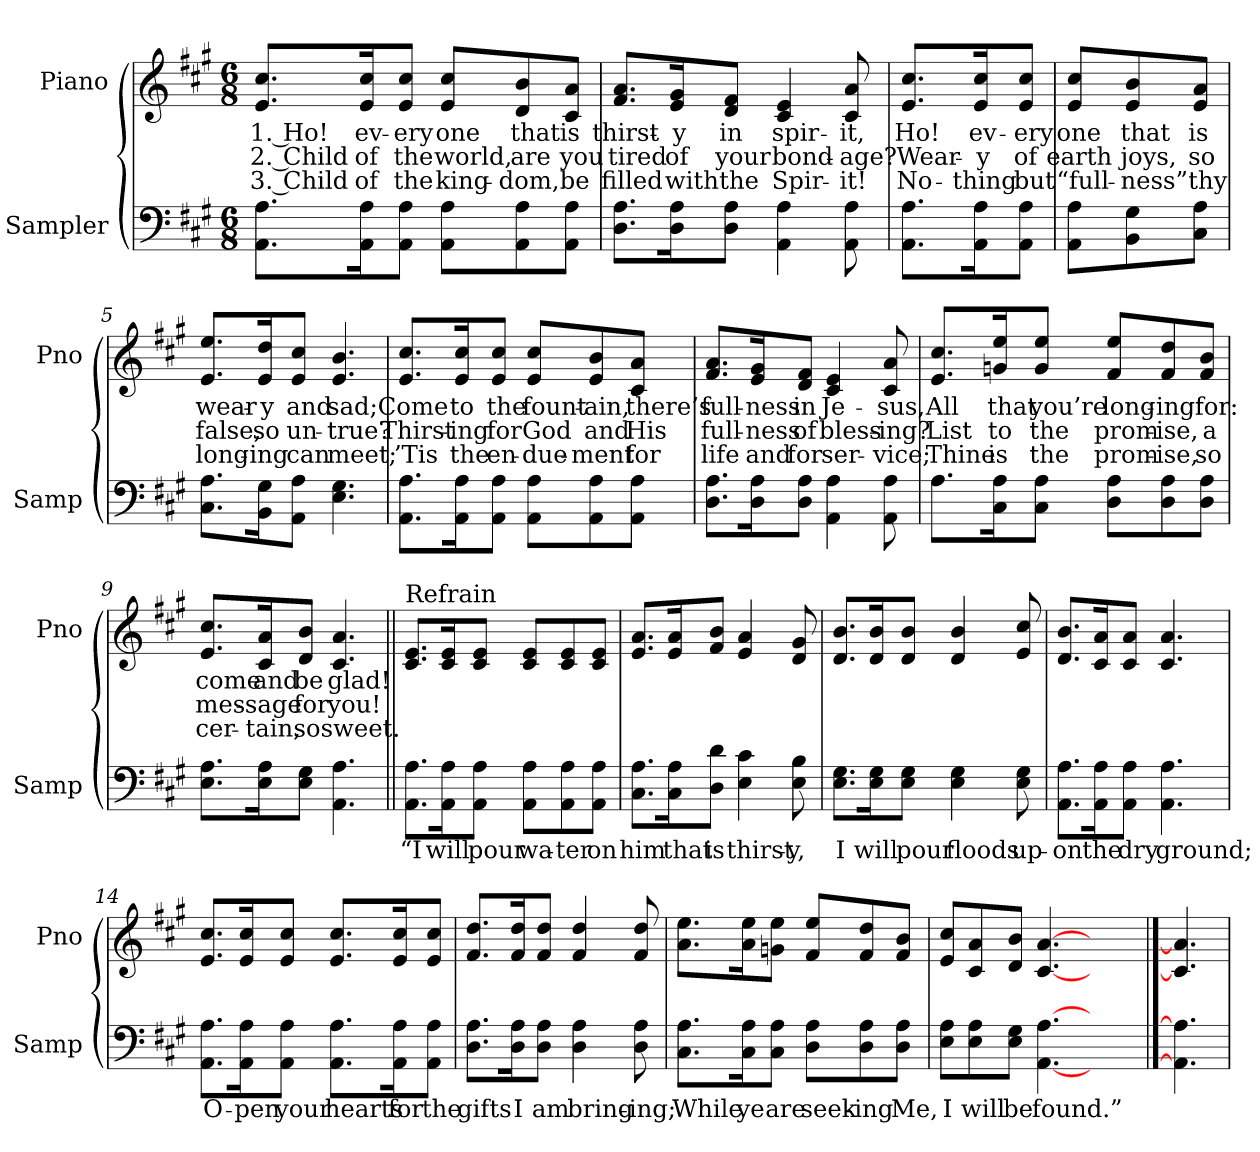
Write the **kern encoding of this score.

**kern	**text	**kern	**text	**text	**text
*part2	*part2	*part1	*part1	*part1	*part1
*staff2	*staff2	*staff1	*staff1	*staff1	*staff1
*I"Sampler	*	*I"Piano	*	*	*
*I'Samp	*	*I'Pno	*	*	*
*clefF4	*	*clefG2	*	*	*
*k[f#c#g#]	*	*k[f#c#g#]	*	*	*
*A:	*	*A:	*	*	*
*M6/8	*	*M6/8	*	*	*
=1	=1	=1	=1	=1	=1
8.AA\ 8.A\L	.	8.e/ 8.cc#/L	1. Ho!	2. Child	3. Child
16AA\ 16A\K	.	16e/ 16cc#/K	ev-	of	of
8AA\ 8A\J	.	8e/ 8cc#/J	-ery	the	the
8AA\ 8A\L	.	8e/ 8cc#/L	one	world,	king-
8AA\ 8A\	.	8d/ 8b/	that	are	-dom,
8AA\ 8A\J	.	8c#/ 8a/J	is	you	be
=2	=2	=2	=2	=2	=2
8.D\ 8.A\L	.	8.f#/ 8.a/L	thirst-	tired	filled
16D\ 16A\K	.	16e/ 16g#/K	-y	of	with
8D\ 8A\J	.	8d/ 8f#/J	in	your	the
4AA\ 4A\	.	4c#/ 4e/	spir-	bond-	Spir-
8AA\ 8A\	.	8c#/ 8a/	-it,	-age?	-it!
=3	=3	=3	=3	=3	=3
8.AA\ 8.A\L	.	8.e/ 8.cc#/L	Ho!	Wear-	No-
16AA\ 16A\K	.	16e/ 16cc#/K	ev-	-y	-thing
8AA\ 8A\J	.	8e/ 8cc#/J	-ery	of	but
=4	=4	=4	=4	=4	=4
8AA\ 8A\L	.	8e/ 8cc#/L	one	earth	“full-
8BB\ 8G#\	.	8e/ 8b/	that	joys,	-ness”
8C#\ 8A\J	.	8e/ 8a/J	is	so	thy
=5	=5	=5	=5	=5	=5
8.C#\ 8.A\L	.	8.e/ 8.ee/L	wear-	false,	long-
16BB\ 16G#\K	.	16e/ 16dd/K	-y	so	-ing
8AA\ 8A\J	.	8e/ 8cc#/J	and	un-	can
4.E\ 4.G#\	.	4.e/ 4.b/	sad;	-true?	meet;
=6	=6	=6	=6	=6	=6
8.AA\ 8.A\L	.	8.e/ 8.cc#/L	Come	Thirst-	’Tis
16AA\ 16A\K	.	16e/ 16cc#/K	to	-ing	the
8AA\ 8A\J	.	8e/ 8cc#/J	the	for	en-
8AA\ 8A\L	.	8e/ 8cc#/L	fount-	God	-due-
8AA\ 8A\	.	8e/ 8b/	-ain,	and	-ment
8AA\ 8A\J	.	8c#/ 8a/J	there’s	His	for
=7	=7	=7	=7	=7	=7
8.D\ 8.A\L	.	8.f#/ 8.a/L	full-	full-	life
16D\ 16A\K	.	16e/ 16g#/K	-ness	-ness	and
8D\ 8A\J	.	8d/ 8f#/J	in	of	for
4AA\ 4A\	.	4c#/ 4e/	Je-	bless-	ser-
8AA\ 8A\	.	8c#/ 8a/	-sus,	-ing?	-vice;
=8	=8	=8	=8	=8	=8
8.A\L	.	8.e/ 8.cc#/L	All	List	Thine
16C#\ 16A\K	.	16gn/ 16ee/K	that	to	is
8C#\ 8A\J	.	8g/ 8ee/J	you’re	the	the
8D\ 8A\L	.	8f#/ 8ee/L	long-	prom-	prom-
8D\ 8A\	.	8f#/ 8dd/	-ing	-ise,	-ise,
8D\ 8A\J	.	8f#/ 8b/J	for:	a	so
=9	=9	=9	=9	=9	=9
8.E\ 8.A\L	.	8.e/ 8.cc#/L	come	mes-	cer-
16E\ 16A\K	.	16c#/ 16a/K	and	-sage	-tain,
8E\ 8G#\J	.	8d/ 8b/J	be	for	so
4.AA\ 4.A\	.	4.c#/ 4.a/	glad!	you!	sweet.
=10||	=10||	=10||	=10||	=10||	=10||
!	!	!LO:TX:t=Refrain	!	!	!
8.AA\ 8.A\L	“I	8.c#/ 8.e/L	.	.	.
16AA\ 16A\K	will	16c#/ 16e/K	.	.	.
8AA\ 8A\J	pour	8c#/ 8e/J	.	.	.
8AA\ 8A\L	wa-	8c#/ 8e/L	.	.	.
8AA\ 8A\	-ter	8c#/ 8e/	.	.	.
8AA\ 8A\J	on	8c#/ 8e/J	.	.	.
=11	=11	=11	=11	=11	=11
8.C#\ 8.A\L	him	8.e/ 8.a/L	.	.	.
16C#\ 16A\K	that	16e/ 16a/K	.	.	.
8D\ 8d\J	is	8f#/ 8b/J	.	.	.
4E\ 4c#\	thirst-	4e/ 4a/	.	.	.
8E\ 8B\	-y,	8d/ 8g#/	.	.	.
=12	=12	=12	=12	=12	=12
8.E\ 8.G#\L	I	8.d/ 8.b/L	.	.	.
16E\ 16G#\K	will	16d/ 16b/K	.	.	.
8E\ 8G#\J	pour	8d/ 8b/J	.	.	.
4E\ 4G#\	floods	4d/ 4b/	.	.	.
8E\ 8G#\	up-	8e/ 8cc#/	.	.	.
=13	=13	=13	=13	=13	=13
8.AA\ 8.A\L	-on	8.d/ 8.b/L	.	.	.
16AA\ 16A\K	the	16c#/ 16a/K	.	.	.
8AA\ 8A\J	dry	8c#/ 8a/J	.	.	.
4.AA\ 4.A\	ground;	4.c#/ 4.a/	.	.	.
=14	=14	=14	=14	=14	=14
8.AA\ 8.A\L	O-	8.e/ 8.cc#/L	.	.	.
16AA\ 16A\K	-pen	16e/ 16cc#/K	.	.	.
8AA\ 8A\J	your	8e/ 8cc#/J	.	.	.
8.AA\ 8.A\L	hearts	8.e/ 8.cc#/L	.	.	.
16AA\ 16A\K	for	16e/ 16cc#/K	.	.	.
8AA\ 8A\J	the	8e/ 8cc#/J	.	.	.
=15	=15	=15	=15	=15	=15
8.D\ 8.A\L	gifts	8.f#/ 8.dd/L	.	.	.
16D\ 16A\K	I	16f#/ 16dd/K	.	.	.
8D\ 8A\J	am	8f#/ 8dd/J	.	.	.
4D\ 4A\	bring-	4f#/ 4dd/	.	.	.
8D\ 8A\	-ing;	8f#/ 8dd/	.	.	.
=16	=16	=16	=16	=16	=16
8.C#\ 8.A\L	While	8.a\ 8.ee\L	.	.	.
16C#\ 16A\K	ye	16a\ 16ee\K	.	.	.
8C#\ 8A\J	are	8gn\ 8ee\J	.	.	.
8D\ 8A\L	seek-	8f#/ 8ee/L	.	.	.
8D\ 8A\	-ing	8f#/ 8dd/	.	.	.
8D\ 8A\J	Me,	8f#/ 8b/J	.	.	.
=17	=17	=17	=17	=17	=17
8E\ 8A\L	I	8e/ 8cc#/L	.	.	.
8E\ 8A\	will	8c#/ 8a/	.	.	.
8E\ 8G#\J	be	8d/ 8b/J	.	.	.
[4.AA\ [4.A\	found.”	[4.c#/ [4.a/	.	.	.
4.ryy	.	4.ryy	.	.	.
==18	==18	==18	==18	==18	==18
4.AA\] 4.A\]	.	4.c#/] 4.a/]	.	.	.
=	=	=	=	=	=
*-	*-	*-	*-	*-	*-
